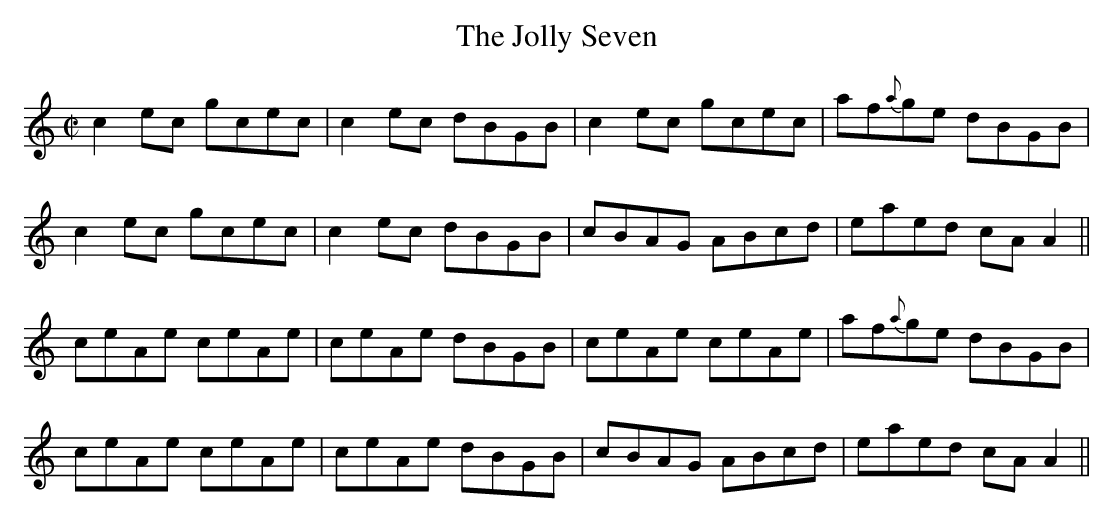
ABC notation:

X:1
T:Jolly Seven, The
M:C|
L:1/8
K:C
c2 ec gcec | c2 ec dBGB|c2 ec gcec | af{a}ge dBGB |
c2 ec gcec | c2 ec dBGB |cBAG ABcd | eaed cA A2 ||
ceAe ceAe | ceAe dBGB | ceAe ceAe | af{a}ge dBGB |
ceAe ceAe | ceAe dBGB | cBAG ABcd | eaed cA A2 ||
